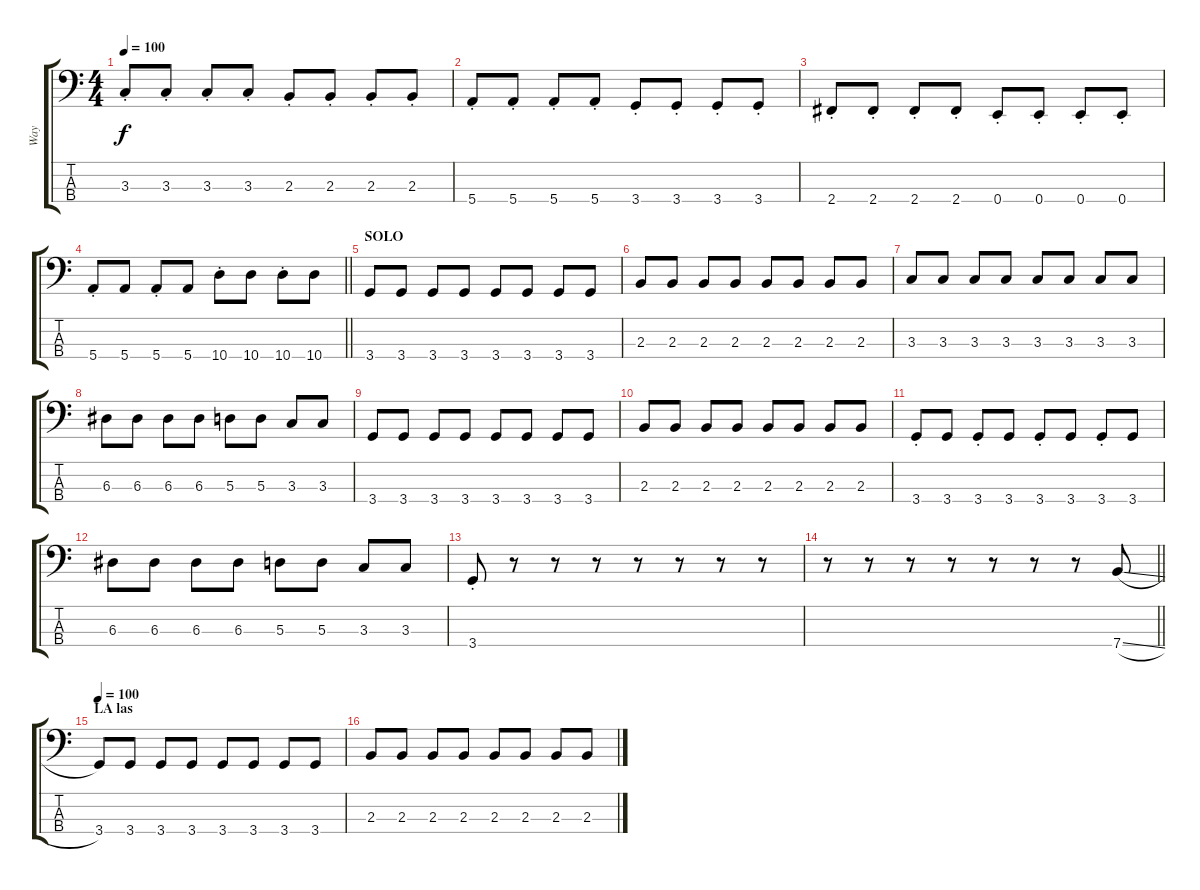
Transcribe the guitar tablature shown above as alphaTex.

\track ("Way" "Way") {instrument electricbasspick}
\staff {score tabs}
\tuning (G2 D2 A1 E1) {hide}
\ts (4 4)
\tempo 100
\clef f4
\ks c
3.3{st}.8{dy f} 3.3{st}.8 3.3{st}.8 3.3{st}.8 2.3{st}.8 2.3{st}.8 2.3{st}.8 2.3{st}.8 |
5.4{st}.8 5.4{st}.8 5.4{st}.8 5.4{st}.8 3.4{st}.8 3.4{st}.8 3.4{st}.8 3.4{st}.8 |
2.4{st}.8 2.4{st}.8 2.4{st}.8 2.4{st}.8 0.4{st}.8 0.4{st}.8 0.4{st}.8 0.4{st}.8 |
\barLineRight lightlight
5.4{st}.8 5.4.8 5.4{st}.8 5.4.8 10.4{st}.8 10.4.8 10.4{st}.8 10.4.8 |
\section ("" "SOLO")
3.4.8 3.4.8 3.4.8 3.4.8 3.4.8 3.4.8 3.4.8 3.4.8 |
2.3.8 2.3.8 2.3.8 2.3.8 2.3.8 2.3.8 2.3.8 2.3.8 |
3.3.8 3.3.8 3.3.8 3.3.8 3.3.8 3.3.8 3.3.8 3.3.8 |
6.3.8 6.3.8 6.3.8 6.3.8 5.3.8 5.3.8 3.3.8 3.3.8 |
3.4.8 3.4.8 3.4.8 3.4.8 3.4.8 3.4.8 3.4.8 3.4.8 |
2.3.8 2.3.8 2.3.8 2.3.8 2.3.8 2.3.8 2.3.8 2.3.8 |
3.4{st}.8 3.4.8 3.4{st}.8 3.4.8 3.4{st}.8 3.4.8 3.4{st}.8 3.4.8 |
6.3.8 6.3.8 6.3.8 6.3.8 5.3.8 5.3.8 3.3.8 3.3.8 |
3.4{st}.8 r.8 r.8 r.8 r.8 r.8 r.8 r.8 |
\barLineRight lightlight
r.8 r.8 r.8 r.8 r.8 r.8 r.8 7.4{sl}.8 |
\section ("" "LA las")
\tempo 100
3.4.8 3.4.8 3.4.8 3.4.8 3.4.8 3.4.8 3.4.8 3.4.8 |
2.3.8 2.3.8 2.3.8 2.3.8 2.3.8 2.3.8 2.3.8 2.3.8
